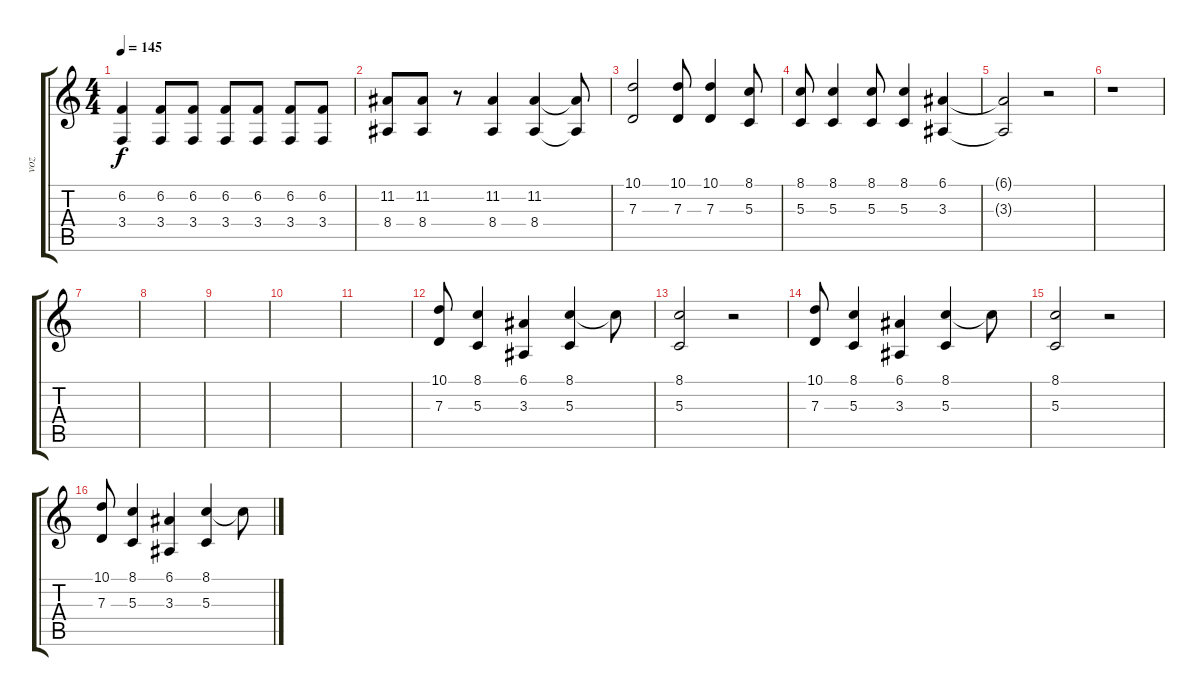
\track ("voz" "voz") {instrument lead6voice}
\staff {score tabs}
\tuning (E4 B3 G3 D3 A2 E2) {hide}
\ts (4 4)
\tempo 145
\clef g2
\ks c
(6.2 3.4).4{dy f} (6.2 3.4).8 (6.2 3.4).8 (6.2 3.4).8 (6.2 3.4).8 (6.2 3.4).8 (6.2 3.4).8 |
(11.2 8.4).8 (11.2 8.4).8 r.8 (11.2 8.4).4 (11.2 8.4).4 (11.2{t} 8.4{t}).8 |
(10.1 7.3).2 (10.1 7.3).8 (10.1 7.3).4 (8.1 5.3).8 |
(8.1 5.3).8 (8.1 5.3).4 (8.1 5.3).8 (8.1 5.3).4 (6.1 3.3).4 |
(6.1{t} 3.3{t}).2 r.2 |
r.1 |
|
|
|
|
|
(10.1 7.3).8 (8.1 5.3).4 (6.1 3.3).4 (8.1 5.3).4 8.1{t}.8 |
(8.1 5.3).2 r.2 |
(10.1 7.3).8 (8.1 5.3).4 (6.1 3.3).4 (8.1 5.3).4 8.1{t}.8 |
(8.1 5.3).2 r.2 |
(10.1 7.3).8 (8.1 5.3).4 (6.1 3.3).4 (8.1 5.3).4 8.1{t}.8
